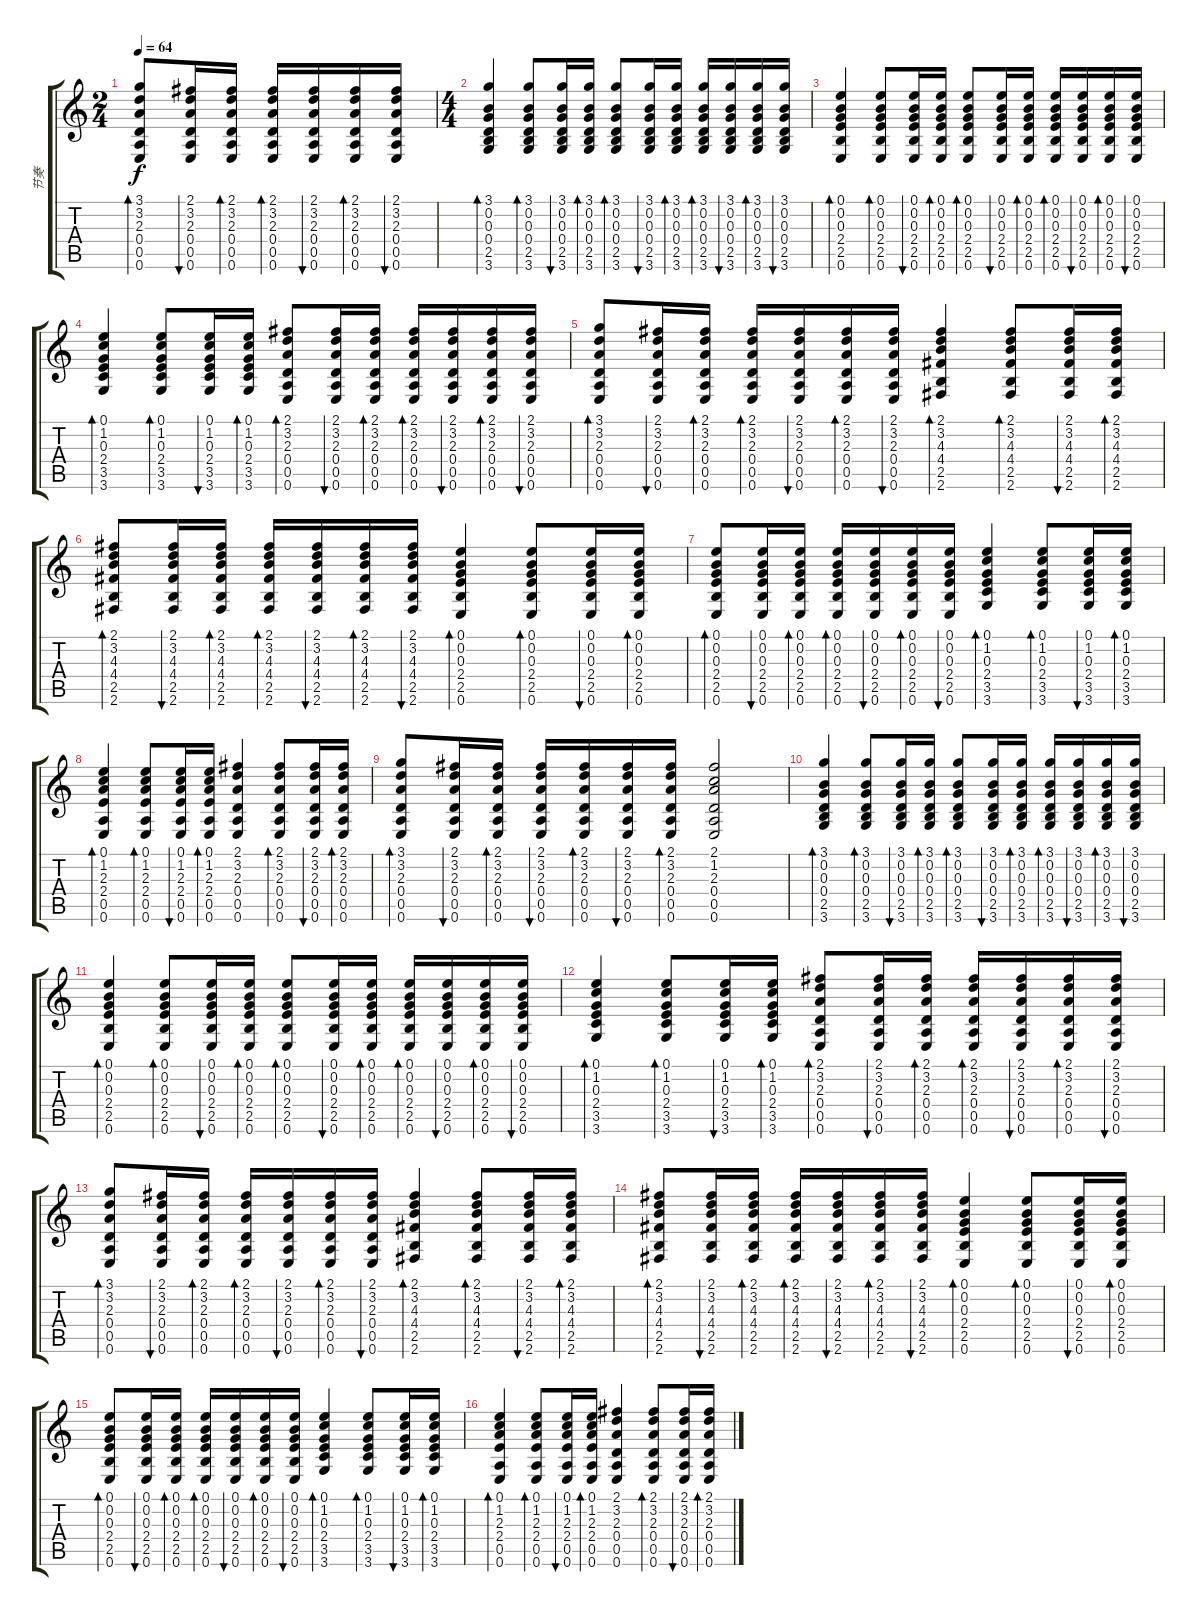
\track ("节奏" "节奏") {instrument acousticguitarnylon}
\staff {score tabs}
\tuning (E4 B3 G3 D3 A2 E2) {hide}
\ts (2 4)
\tempo 64
\clef g2
\ks c
(3.1 3.2 2.3 0.4 0.5 0.6).8{bd 60 dy f} (2.1 3.2 2.3 0.4 0.5 0.6).16{bu 60} (2.1 3.2 2.3 0.4 0.5 0.6).16{bd 60} (2.1 3.2 2.3 0.4 0.5 0.6).16{bd 60} (2.1 3.2 2.3 0.4 0.5 0.6).16{bu 60} (2.1 3.2 2.3 0.4 0.5 0.6).16{bd 60} (2.1 3.2 2.3 0.4 0.5 0.6).16{bu 60} |
\ts (4 4)
(3.1 0.2 0.3 0.4 2.5 3.6).4{bd 60} (3.1 0.2 0.3 0.4 2.5 3.6).8{bd 60} (3.1 0.2 0.3 0.4 2.5 3.6).16{bu 60} (3.1 0.2 0.3 0.4 2.5 3.6).16{bd 60} (3.1 0.2 0.3 0.4 2.5 3.6).8{bd 60} (3.1 0.2 0.3 0.4 2.5 3.6).16{bu 60} (3.1 0.2 0.3 0.4 2.5 3.6).16{bd 60} (3.1 0.2 0.3 0.4 2.5 3.6).16{bd 60} (3.1 0.2 0.3 0.4 2.5 3.6).16{bu 60} (3.1 0.2 0.3 0.4 2.5 3.6).16{bd 60} (3.1 0.2 0.3 0.4 2.5 3.6).16{bu 60} |
(0.1 0.2 0.3 2.4 2.5 0.6).4{bd 60} (0.1 0.2 0.3 2.4 2.5 0.6).8{bd 60} (0.1 0.2 0.3 2.4 2.5 0.6).16{bu 60} (0.1 0.2 0.3 2.4 2.5 0.6).16{bd 60} (0.1 0.2 0.3 2.4 2.5 0.6).8{bd 60} (0.1 0.2 0.3 2.4 2.5 0.6).16{bu 60} (0.1 0.2 0.3 2.4 2.5 0.6).16{bd 60} (0.1 0.2 0.3 2.4 2.5 0.6).16{bd 60} (0.1 0.2 0.3 2.4 2.5 0.6).16{bu 60} (0.1 0.2 0.3 2.4 2.5 0.6).16{bd 60} (0.1 0.2 0.3 2.4 2.5 0.6).16{bu 60} |
(0.1 1.2 0.3 2.4 3.5 3.6).4{bd 60} (0.1 1.2 0.3 2.4 3.5 3.6).8{bd 60} (0.1 1.2 0.3 2.4 3.5 3.6).16{bu 60} (0.1 1.2 0.3 2.4 3.5 3.6).16{bd 60} (2.1 3.2 2.3 0.4 0.5 0.6).8{bd 60} (2.1 3.2 2.3 0.4 0.5 0.6).16{bu 60} (2.1 3.2 2.3 0.4 0.5 0.6).16{bd 60} (2.1 3.2 2.3 0.4 0.5 0.6).16{bd 60} (2.1 3.2 2.3 0.4 0.5 0.6).16{bu 60} (2.1 3.2 2.3 0.4 0.5 0.6).16{bd 60} (2.1 3.2 2.3 0.4 0.5 0.6).16{bu 60} |
(3.1 3.2 2.3 0.4 0.5 0.6).8{bd 60} (2.1 3.2 2.3 0.4 0.5 0.6).16{bu 60} (2.1 3.2 2.3 0.4 0.5 0.6).16{bd 60} (2.1 3.2 2.3 0.4 0.5 0.6).16{bd 60} (2.1 3.2 2.3 0.4 0.5 0.6).16{bu 60} (2.1 3.2 2.3 0.4 0.5 0.6).16{bd 60} (2.1 3.2 2.3 0.4 0.5 0.6).16{bu 60} (2.1 3.2 4.3 4.4 2.5 2.6).4{bd 60} (2.1 3.2 4.3 4.4 2.5 2.6).8{bd 60} (2.1 3.2 4.3 4.4 2.5 2.6).16{bu 60} (2.1 3.2 4.3 4.4 2.5 2.6).16{bd 60} |
(2.1 3.2 4.3 4.4 2.5 2.6).8{bd 60} (2.1 3.2 4.3 4.4 2.5 2.6).16{bu 60} (2.1 3.2 4.3 4.4 2.5 2.6).16{bd 60} (2.1 3.2 4.3 4.4 2.5 2.6).16{bd 60} (2.1 3.2 4.3 4.4 2.5 2.6).16{bu 60} (2.1 3.2 4.3 4.4 2.5 2.6).16{bd 60} (2.1 3.2 4.3 4.4 2.5 2.6).16{bu 60} (0.1 0.2 0.3 2.4 2.5 0.6).4{bd 60} (0.1 0.2 0.3 2.4 2.5 0.6).8{bd 60} (0.1 0.2 0.3 2.4 2.5 0.6).16{bu 60} (0.1 0.2 0.3 2.4 2.5 0.6).16{bd 60} |
(0.1 0.2 0.3 2.4 2.5 0.6).8{bd 60} (0.1 0.2 0.3 2.4 2.5 0.6).16{bu 60} (0.1 0.2 0.3 2.4 2.5 0.6).16{bd 60} (0.1 0.2 0.3 2.4 2.5 0.6).16{bd 60} (0.1 0.2 0.3 2.4 2.5 0.6).16{bu 60} (0.1 0.2 0.3 2.4 2.5 0.6).16{bd 60} (0.1 0.2 0.3 2.4 2.5 0.6).16{bu 60} (0.1 1.2 0.3 2.4 3.5 3.6).4{bd 60} (0.1 1.2 0.3 2.4 3.5 3.6).8{bd 60} (0.1 1.2 0.3 2.4 3.5 3.6).16{bu 60} (0.1 1.2 0.3 2.4 3.5 3.6).16{bd 60} |
(0.1 1.2 2.3 2.4 0.5 0.6).4{bd 60} (0.1 1.2 2.3 2.4 0.5 0.6).8{bd 60} (0.1 1.2 2.3 2.4 0.5 0.6).16{bu 60} (0.1 1.2 2.3 2.4 0.5 0.6).16{bd 60} (2.1 3.2 2.3 0.4 0.5 0.6).4 (2.1 3.2 2.3 0.4 0.5 0.6).8{bd 60} (2.1 3.2 2.3 0.4 0.5 0.6).16{bu 60} (2.1 3.2 2.3 0.4 0.5 0.6).16{bd 60} |
(3.1 3.2 2.3 0.4 0.5 0.6).8{bd 60} (2.1 3.2 2.3 0.4 0.5 0.6).16{bu 60} (2.1 3.2 2.3 0.4 0.5 0.6).16{bd 60} (2.1 3.2 2.3 0.4 0.5 0.6).16{bu 60} (2.1 3.2 2.3 0.4 0.5 0.6).16{bd 60} (2.1 3.2 2.3 0.4 0.5 0.6).16{bu 60} (2.1 3.2 2.3 0.4 0.5 0.6).16{bd 60} (2.1 1.2 2.3 0.4 0.5 0.6).2 |
(3.1 0.2 0.3 0.4 2.5 3.6).4{bd 60} (3.1 0.2 0.3 0.4 2.5 3.6).8{bd 60} (3.1 0.2 0.3 0.4 2.5 3.6).16{bu 60} (3.1 0.2 0.3 0.4 2.5 3.6).16{bd 60} (3.1 0.2 0.3 0.4 2.5 3.6).8{bd 60} (3.1 0.2 0.3 0.4 2.5 3.6).16{bu 60} (3.1 0.2 0.3 0.4 2.5 3.6).16{bd 60} (3.1 0.2 0.3 0.4 2.5 3.6).16{bd 60} (3.1 0.2 0.3 0.4 2.5 3.6).16{bu 60} (3.1 0.2 0.3 0.4 2.5 3.6).16{bd 60} (3.1 0.2 0.3 0.4 2.5 3.6).16{bu 60} |
(0.1 0.2 0.3 2.4 2.5 0.6).4{bd 60} (0.1 0.2 0.3 2.4 2.5 0.6).8{bd 60} (0.1 0.2 0.3 2.4 2.5 0.6).16{bu 60} (0.1 0.2 0.3 2.4 2.5 0.6).16{bd 60} (0.1 0.2 0.3 2.4 2.5 0.6).8{bd 60} (0.1 0.2 0.3 2.4 2.5 0.6).16{bu 60} (0.1 0.2 0.3 2.4 2.5 0.6).16{bd 60} (0.1 0.2 0.3 2.4 2.5 0.6).16{bd 60} (0.1 0.2 0.3 2.4 2.5 0.6).16{bu 60} (0.1 0.2 0.3 2.4 2.5 0.6).16{bd 60} (0.1 0.2 0.3 2.4 2.5 0.6).16{bu 60} |
(0.1 1.2 0.3 2.4 3.5 3.6).4{bd 60} (0.1 1.2 0.3 2.4 3.5 3.6).8{bd 60} (0.1 1.2 0.3 2.4 3.5 3.6).16{bu 60} (0.1 1.2 0.3 2.4 3.5 3.6).16{bd 60} (2.1 3.2 2.3 0.4 0.5 0.6).8{bd 60} (2.1 3.2 2.3 0.4 0.5 0.6).16{bu 60} (2.1 3.2 2.3 0.4 0.5 0.6).16{bd 60} (2.1 3.2 2.3 0.4 0.5 0.6).16{bd 60} (2.1 3.2 2.3 0.4 0.5 0.6).16{bu 60} (2.1 3.2 2.3 0.4 0.5 0.6).16{bd 60} (2.1 3.2 2.3 0.4 0.5 0.6).16{bu 60} |
(3.1 3.2 2.3 0.4 0.5 0.6).8{bd 60} (2.1 3.2 2.3 0.4 0.5 0.6).16{bu 60} (2.1 3.2 2.3 0.4 0.5 0.6).16{bd 60} (2.1 3.2 2.3 0.4 0.5 0.6).16{bd 60} (2.1 3.2 2.3 0.4 0.5 0.6).16{bu 60} (2.1 3.2 2.3 0.4 0.5 0.6).16{bd 60} (2.1 3.2 2.3 0.4 0.5 0.6).16{bu 60} (2.1 3.2 4.3 4.4 2.5 2.6).4{bd 60} (2.1 3.2 4.3 4.4 2.5 2.6).8{bd 60} (2.1 3.2 4.3 4.4 2.5 2.6).16{bu 60} (2.1 3.2 4.3 4.4 2.5 2.6).16{bd 60} |
(2.1 3.2 4.3 4.4 2.5 2.6).8{bd 60} (2.1 3.2 4.3 4.4 2.5 2.6).16{bu 60} (2.1 3.2 4.3 4.4 2.5 2.6).16{bd 60} (2.1 3.2 4.3 4.4 2.5 2.6).16{bd 60} (2.1 3.2 4.3 4.4 2.5 2.6).16{bu 60} (2.1 3.2 4.3 4.4 2.5 2.6).16{bd 60} (2.1 3.2 4.3 4.4 2.5 2.6).16{bu 60} (0.1 0.2 0.3 2.4 2.5 0.6).4{bd 60} (0.1 0.2 0.3 2.4 2.5 0.6).8{bd 60} (0.1 0.2 0.3 2.4 2.5 0.6).16{bu 60} (0.1 0.2 0.3 2.4 2.5 0.6).16{bd 60} |
(0.1 0.2 0.3 2.4 2.5 0.6).8{bd 60} (0.1 0.2 0.3 2.4 2.5 0.6).16{bu 60} (0.1 0.2 0.3 2.4 2.5 0.6).16{bd 60} (0.1 0.2 0.3 2.4 2.5 0.6).16{bd 60} (0.1 0.2 0.3 2.4 2.5 0.6).16{bu 60} (0.1 0.2 0.3 2.4 2.5 0.6).16{bd 60} (0.1 0.2 0.3 2.4 2.5 0.6).16{bu 60} (0.1 1.2 0.3 2.4 3.5 3.6).4{bd 60} (0.1 1.2 0.3 2.4 3.5 3.6).8{bd 60} (0.1 1.2 0.3 2.4 3.5 3.6).16{bu 60} (0.1 1.2 0.3 2.4 3.5 3.6).16{bd 60} |
(0.1 1.2 2.3 2.4 0.5 0.6).4{bd 60} (0.1 1.2 2.3 2.4 0.5 0.6).8{bd 60} (0.1 1.2 2.3 2.4 0.5 0.6).16{bu 60} (0.1 1.2 2.3 2.4 0.5 0.6).16{bd 60} (2.1 3.2 2.3 0.4 0.5 0.6).4 (2.1 3.2 2.3 0.4 0.5 0.6).8{bd 60} (2.1 3.2 2.3 0.4 0.5 0.6).16{bu 60} (2.1 3.2 2.3 0.4 0.5 0.6).16{bd 60}
